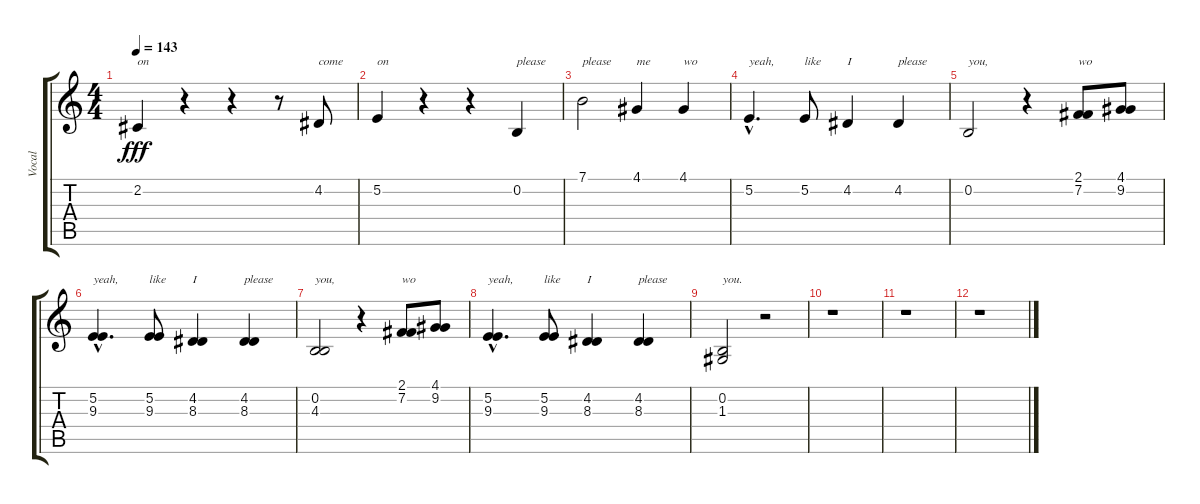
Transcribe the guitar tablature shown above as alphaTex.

\track ("Vocal" "Vocal") {instrument altosax}
\staff {score tabs}
\tuning (E4 B3 G3 D3 A2 E2) {hide}
\ts (4 4)
\tempo 143
\clef g2
\ks c
2.2.4{txt "on" dy fff} r.4 r.4 r.8 4.2.8{txt "come"} |
5.2.4{txt "on"} r.4 r.4 0.2.4{txt "please"} |
7.1.2{txt "please"} 4.1.4{txt "me"} 4.1.4{txt "wo"} |
5.2{hac}.4{d txt "yeah,"} 5.2.8{txt "like"} 4.2.4{txt "I"} 4.2.4{txt "please"} |
0.2.2{txt "you,"} r.4 (2.1 7.2).8{txt "wo"} (4.1 9.2).8 |
(5.2{hac} 9.3{hac}).4{d txt "yeah,"} (5.2 9.3).8{txt "like"} (4.2 8.3).4{txt "I"} (4.2 8.3).4{txt "please"} |
(0.2 4.3).2{txt "you,"} r.4 (2.1 7.2).8{txt "wo"} (4.1 9.2).8 |
(5.2{hac} 9.3{hac}).4{d txt "yeah,"} (5.2 9.3).8{txt "like"} (4.2 8.3).4{txt "I"} (4.2 8.3).4{txt "please"} |
(0.2 1.3).2{txt "you."} r.2 |
r.1 |
r.1 |
r.1
